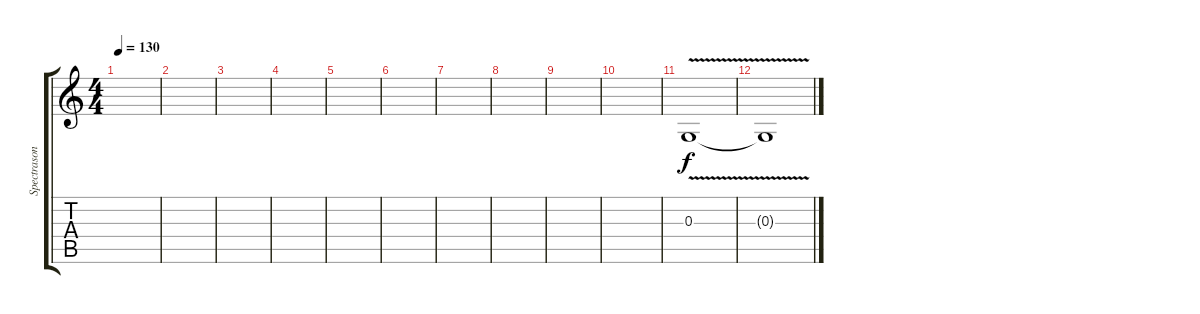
\track ("Spectrasonics Omnisphere" "Spectrason") {instrument synthstrings1}
\staff {score tabs}
\tuning (E4 B3 G3 D3 A2 E2) {hide}
\ts (4 4)
\tempo 130
\clef g2
\ks c
|
|
|
|
|
|
|
|
|
|
0.3{v}.1 |
0.3{t}.1
